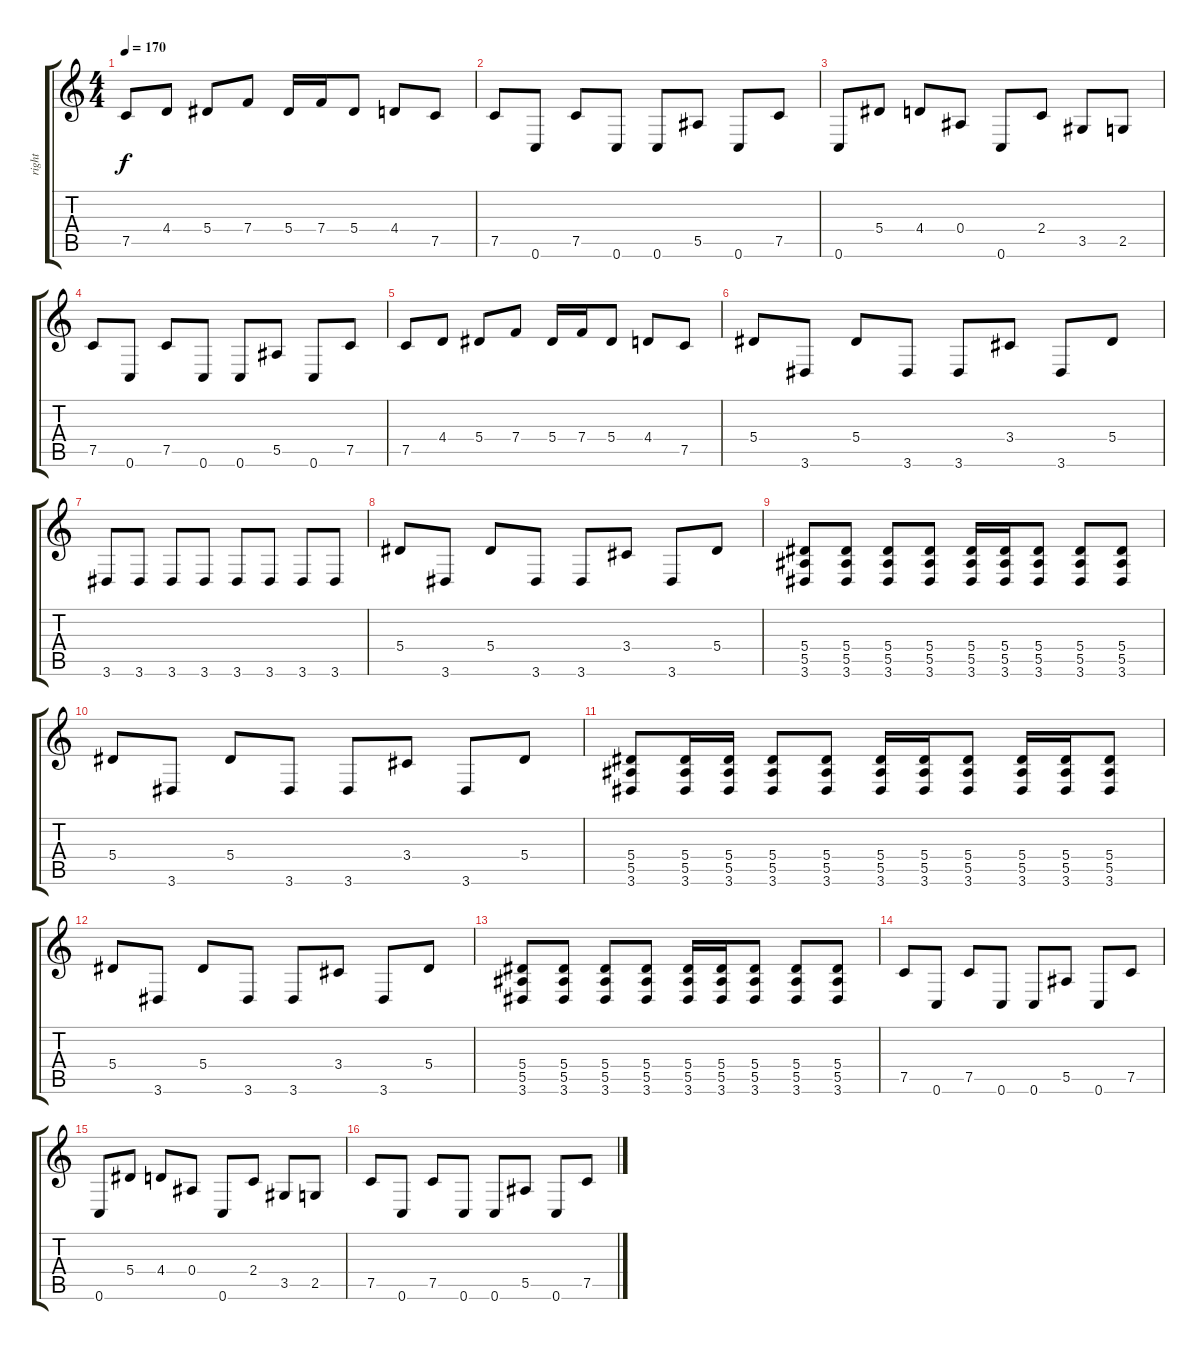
\track ("right" "right") {instrument overdrivenguitar}
\staff {score tabs}
\tuning (C4 G3 Eb3 Bb2 F2 C2) {hide}
\ts (4 4)
\tempo 170
\clef g2
\ks c
7.5.8{dy f} 4.4.8 5.4.8 7.4.8 5.4.16 7.4.16 5.4.8 4.4.8 7.5.8 |
7.5.8 0.6.8 7.5.8 0.6.8 0.6.8 5.5.8 0.6.8 7.5.8 |
0.6.8 5.4.8 4.4.8 0.4.8 0.6.8 2.4.8 3.5.8 2.5.8 |
7.5.8 0.6.8 7.5.8 0.6.8 0.6.8 5.5.8 0.6.8 7.5.8 |
7.5.8 4.4.8 5.4.8 7.4.8 5.4.16 7.4.16 5.4.8 4.4.8 7.5.8 |
5.4.8 3.6.8 5.4.8 3.6.8 3.6.8 3.4.8 3.6.8 5.4.8 |
3.6.8 3.6.8 3.6.8 3.6.8 3.6.8 3.6.8 3.6.8 3.6.8 |
5.4.8 3.6.8 5.4.8 3.6.8 3.6.8 3.4.8 3.6.8 5.4.8 |
(5.4 5.5 3.6).8 (5.4 5.5 3.6).8 (5.4 5.5 3.6).8 (5.4 5.5 3.6).8 (5.4 5.5 3.6).16 (5.4 5.5 3.6).16 (5.4 5.5 3.6).8 (5.4 5.5 3.6).8 (5.4 5.5 3.6).8 |
5.4.8 3.6.8 5.4.8 3.6.8 3.6.8 3.4.8 3.6.8 5.4.8 |
(5.4 5.5 3.6).8 (5.4 5.5 3.6).16 (5.4 5.5 3.6).16 (5.4 5.5 3.6).8 (5.4 5.5 3.6).8 (5.4 5.5 3.6).16 (5.4 5.5 3.6).16 (5.4 5.5 3.6).8 (5.4 5.5 3.6).16 (5.4 5.5 3.6).16 (5.4 5.5 3.6).8 |
5.4.8 3.6.8 5.4.8 3.6.8 3.6.8 3.4.8 3.6.8 5.4.8 |
(5.4 5.5 3.6).8 (5.4 5.5 3.6).8 (5.4 5.5 3.6).8 (5.4 5.5 3.6).8 (5.4 5.5 3.6).16 (5.4 5.5 3.6).16 (5.4 5.5 3.6).8 (5.4 5.5 3.6).8 (5.4 5.5 3.6).8 |
7.5.8 0.6.8 7.5.8 0.6.8 0.6.8 5.5.8 0.6.8 7.5.8 |
0.6.8 5.4.8 4.4.8 0.4.8 0.6.8 2.4.8 3.5.8 2.5.8 |
7.5.8 0.6.8 7.5.8 0.6.8 0.6.8 5.5.8 0.6.8 7.5.8
